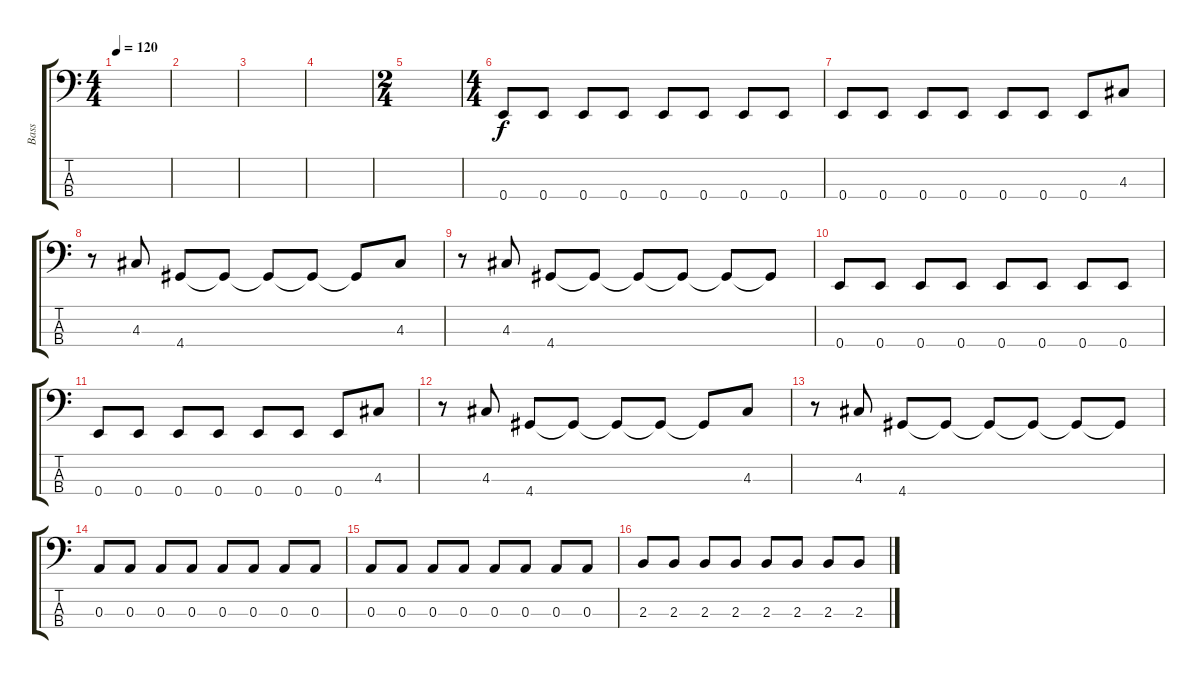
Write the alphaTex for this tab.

\track ("Bass" "Bass") {instrument electricbasspick}
\staff {score tabs}
\tuning (G2 D2 A1 E1) {hide}
\ts (4 4)
\tempo 120
\clef f4
\ks c
|
|
|
|
\ts (2 4)
|
\ts (4 4)
0.4.8 0.4.8 0.4.8 0.4.8 0.4.8 0.4.8 0.4.8 0.4.8 |
0.4.8 0.4.8 0.4.8 0.4.8 0.4.8 0.4.8 0.4.8 4.3.8 |
r.8 4.3.8 4.4.8 4.4{t}.8 4.4{t}.8 4.4{t}.8 4.4{t}.8 4.3.8 |
r.8 4.3.8 4.4.8 4.4{t}.8 4.4{t}.8 4.4{t}.8 4.4{t}.8 4.4{t}.8 |
0.4.8 0.4.8 0.4.8 0.4.8 0.4.8 0.4.8 0.4.8 0.4.8 |
0.4.8 0.4.8 0.4.8 0.4.8 0.4.8 0.4.8 0.4.8 4.3.8 |
r.8 4.3.8 4.4.8 4.4{t}.8 4.4{t}.8 4.4{t}.8 4.4{t}.8 4.3.8 |
r.8 4.3.8 4.4.8 4.4{t}.8 4.4{t}.8 4.4{t}.8 4.4{t}.8 4.4{t}.8 |
0.3.8 0.3.8 0.3.8 0.3.8 0.3.8 0.3.8 0.3.8 0.3.8 |
0.3.8 0.3.8 0.3.8 0.3.8 0.3.8 0.3.8 0.3.8 0.3.8 |
2.3.8 2.3.8 2.3.8 2.3.8 2.3.8 2.3.8 2.3.8 2.3.8
